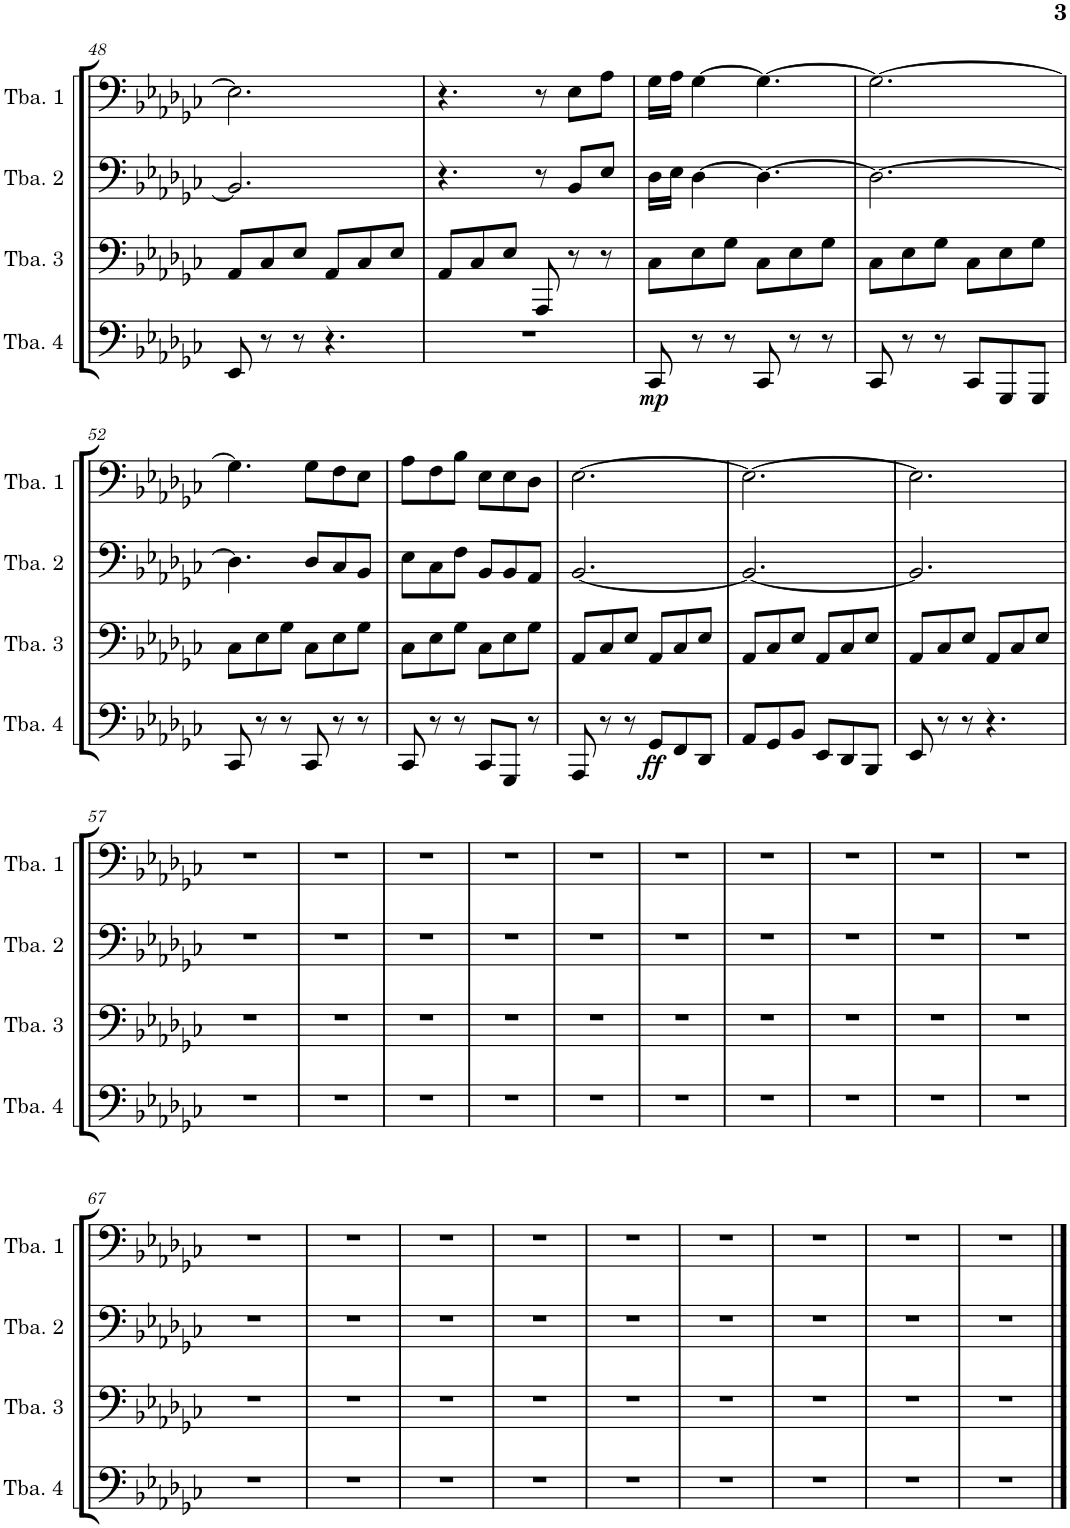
**kern	**dynam	**kern	**kern	**kern
*part4	*part4	*part3	*part2	*part1
*staff4	*staff4	*staff3	*staff2	*staff1
*I"Tuba 4	*	*I"Tuba 3	*I"Tuba 2	*I"Tuba 1
*I'Tba. 4	*	*I'Tba. 3	*I'Tba. 2	*I'Tba. 1
!!LO:PB:g=z
*clefF4	*	*clefF4	*clefF4	*clefF4
*k[b-e-a-d-g-c-]	*	*k[b-e-a-d-g-c-]	*k[b-e-a-d-g-c-]	*k[b-e-a-d-g-c-]
*M6/8	*	*M6/8	*M6/8	*M6/8
=48	=48	=48	=48	=48
8EE-/	.	8AA-/L	2.BB-/]	2.E-\]
8r	.	8C-/	.	.
8r	.	8E-/J	.	.
4.r	.	8AA-/L	.	.
.	.	8C-/	.	.
.	.	8E-/J	.	.
=49	=49	=49	=49	=49
2.r	.	8AA-/L	4.r	4.r
.	.	8C-/	.	.
.	.	8E-/J	.	.
.	.	8AAA-/	8r	8r
.	.	8r	8BB-/L	8E-\L
.	.	8r	8E-/J	8A-\J
=50	=50	=50	=50	=50
!	!LO:DY:b	!	!	!
8CC-/	mp	8C-\L	16D-\LL	16G-\LL
.	.	.	16E-\JJ	16A-\JJ
8r	.	8E-\	[4D-\	[4G-\
8r	.	8G-\J	.	.
8CC-/	.	8C-\L	4.D-\_	4.G-\_
8r	.	8E-\	.	.
8r	.	8G-\J	.	.
=51	=51	=51	=51	=51
8CC-/	.	8C-\L	2.D-\_	2.G-\_
8r	.	8E-\	.	.
8r	.	8G-\J	.	.
8CC-/L	.	8C-\L	.	.
8GGG-/	.	8E-\	.	.
8GGG-/J	.	8G-\J	.	.
!!LO:LB:g=z
=52	=52	=52	=52	=52
8CC-/	.	8C-\L	4.D-\]	4.G-\]
8r	.	8E-\	.	.
8r	.	8G-\J	.	.
8CC-/	.	8C-\L	8D-/L	8G-\L
8r	.	8E-\	8C-/	8F\
8r	.	8G-\J	8BB-/J	8E-\J
=53	=53	=53	=53	=53
8CC-/	.	8C-\L	8E-\L	8A-\L
8r	.	8E-\	8C-\	8F\
8r	.	8G-\J	8F\J	8B-\J
8CC-/L	.	8C-\L	8BB-/L	8E-\L
8GGG-/J	.	8E-\	8BB-/	8E-\
8r	.	8G-\J	8AA-/J	8D-\J
=54	=54	=54	=54	=54
8AAA-/	.	8AA-/L	[2.BB-/	[2.E-\
8r	.	8C-/	.	.
8r	.	8E-/J	.	.
!	!LO:DY:b	!	!	!
8GG-/L	ff	8AA-/L	.	.
8FF/	.	8C-/	.	.
8DD-/J	.	8E-/J	.	.
=55	=55	=55	=55	=55
8AA-/L	.	8AA-/L	2.BB-/_	2.E-\_
8GG-/	.	8C-/	.	.
8BB-/J	.	8E-/J	.	.
8EE-/L	.	8AA-/L	.	.
8DD-/	.	8C-/	.	.
8BBB-/J	.	8E-/J	.	.
=56	=56	=56	=56	=56
8EE-/	.	8AA-/L	2.BB-/]	2.E-\]
8r	.	8C-/	.	.
8r	.	8E-/J	.	.
4.r	.	8AA-/L	.	.
.	.	8C-/	.	.
.	.	8E-/J	.	.
!!LO:LB:g=z
=57	=57	=57	=57	=57
2.r	.	2.r	2.r	2.r
=58	=58	=58	=58	=58
2.r	.	2.r	2.r	2.r
=59	=59	=59	=59	=59
2.r	.	2.r	2.r	2.r
=60	=60	=60	=60	=60
2.r	.	2.r	2.r	2.r
=61	=61	=61	=61	=61
2.r	.	2.r	2.r	2.r
=62	=62	=62	=62	=62
2.r	.	2.r	2.r	2.r
=63	=63	=63	=63	=63
2.r	.	2.r	2.r	2.r
=64	=64	=64	=64	=64
2.r	.	2.r	2.r	2.r
=65	=65	=65	=65	=65
2.r	.	2.r	2.r	2.r
=66	=66	=66	=66	=66
2.r	.	2.r	2.r	2.r
!!LO:LB:g=z
=67	=67	=67	=67	=67
2.r	.	2.r	2.r	2.r
=68	=68	=68	=68	=68
2.r	.	2.r	2.r	2.r
=69	=69	=69	=69	=69
2.r	.	2.r	2.r	2.r
=70	=70	=70	=70	=70
2.r	.	2.r	2.r	2.r
=71	=71	=71	=71	=71
2.r	.	2.r	2.r	2.r
=72	=72	=72	=72	=72
2.r	.	2.r	2.r	2.r
=73	=73	=73	=73	=73
2.r	.	2.r	2.r	2.r
=74	=74	=74	=74	=74
2.r	.	2.r	2.r	2.r
=75	=75	=75	=75	=75
2.r	.	2.r	2.r	2.r
==	==	==	==	==
*-	*-	*-	*-	*-
